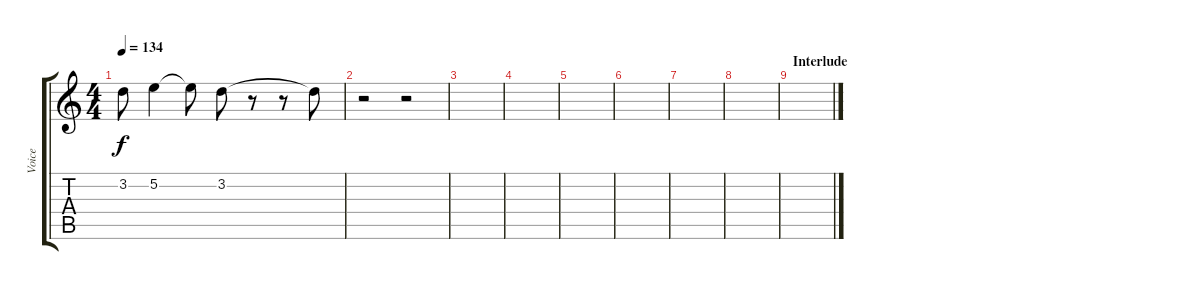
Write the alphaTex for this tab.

\track ("Voice" "Voice") {instrument acousticguitarnylon}
\staff {score tabs}
\tuning (E4 B3 G3 D3 A2 E2) {hide}
\ts (4 4)
\tempo 134
\clef g2
\ks c
3.2.8{dy f} 5.2.4 5.2{t}.8 3.2.8 r.8 r.8 3.2{t}.8 |
r.2 r.2 |
|
|
|
|
|
|
\section ("" "Interlude")
